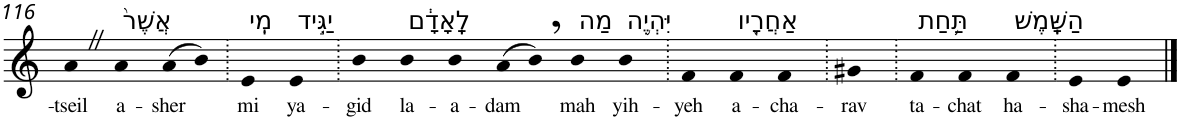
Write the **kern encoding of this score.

**kern	**text
*part1	*part1
*staff1	*staff1
*I"Piano	*
*I'Pno	*
!!LO:PB:g=z
*clefG2	*
*k[]	*
=116	=116
!	!LO:LY:b
4aZ	-tseil
!LO:TX:a:t=אֲשֶׁר֙	!
!	!LO:LY:b
4a	a-
!	!LO:LY:b
(>8a	-sher
8b)	.
=117.	=117.
!LO:TX:a:t=מִֽי	!
!	!LO:LY:b
4e	mi
!LO:TX:a:t=יַגִּ֣יד	!
!	!LO:LY:b
4e	ya-
=118.	=118.
!	!LO:LY:b
4b	-gid
!LO:TX:a:t=לָֽאָדָ֔ם	!
!	!LO:LY:b
4b	la-
!	!LO:LY:b
4b	-a-
!	!LO:LY:b
(>8a	-dam
8b,)	.
!LO:TX:a:t=מַה	!
!	!LO:LY:b
4b	mah
!LO:TX:a:t=יִּהְיֶ֥ה	!
!	!LO:LY:b
4b	yih-
=119.	=119.
!	!LO:LY:b
4f	-yeh
!LO:TX:a:t=אַחֲרָ֖יו	!
!	!LO:LY:b
4f	a-
!	!LO:LY:b
4f	-cha-
=120.	=120.
!	!LO:LY:b
4g#X	-rav
=121.	=121.
!LO:TX:a:t=תַּ֥חַת	!
!	!LO:LY:b
4f	ta-
!	!LO:LY:b
4f	-chat
!LO:TX:a:t=הַשָּֽׁמֶשׁ	!
!	!LO:LY:b
4f	ha-
=122.	=122.
!	!LO:LY:b
4e	-sha-
!	!LO:LY:b
4e	-mesh
==	==
*-	*-
